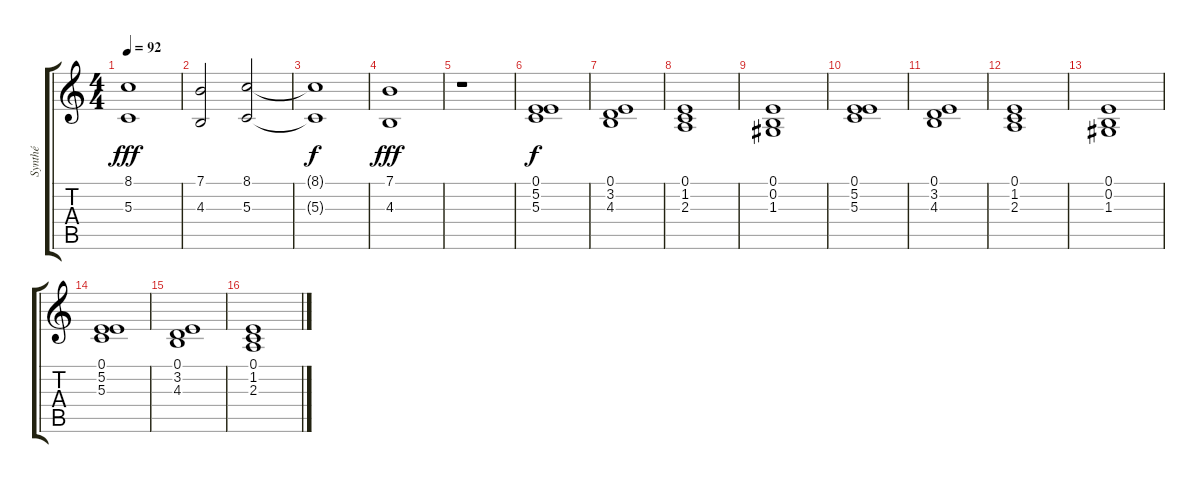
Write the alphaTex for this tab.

\track ("Synthé" "Synthé") {instrument choiraahs}
\staff {score tabs}
\tuning (E4 B3 G3 D3 A2 E2) {hide}
\ts (4 4)
\tempo 92
\clef g2
\ks c
(8.1 5.3).1{dy fff} |
(7.1 4.3).2 (8.1 5.3).2 |
(8.1{t} 5.3{t}).1{dy f} |
(7.1 4.3).1{dy fff} |
r.1 |
(0.1 5.2 5.3).1{dy f volume 7} |
(0.1 3.2 4.3).1 |
(0.1 1.2 2.3).1 |
(0.1 0.2 1.3).1 |
(0.1 5.2 5.3).1 |
(0.1 3.2 4.3).1 |
(0.1 1.2 2.3).1 |
(0.1 0.2 1.3).1 |
(0.1 5.2 5.3).1 |
(0.1 3.2 4.3).1 |
(0.1 1.2 2.3).1
